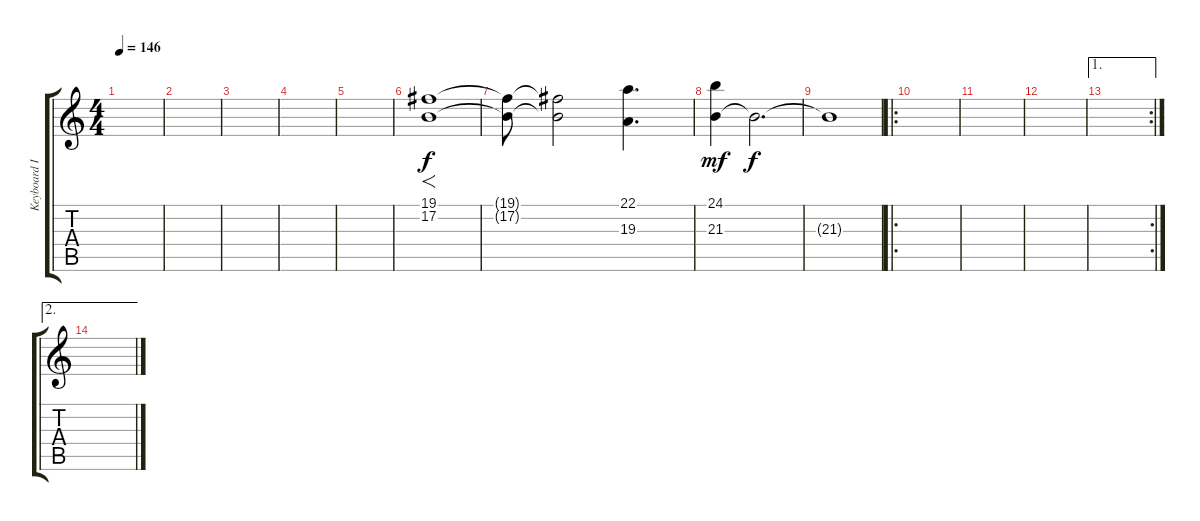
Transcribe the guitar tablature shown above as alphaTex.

\track ("Keyboard I [Maria]" "Keyboard I") {instrument pad4choir}
\staff {score tabs}
\tuning (B3 Gb3 D3 A2 E2 B1) {hide}
\ts (4 4)
\tempo 146
\clef g2
\ks c
|
|
|
|
|
(19.1 17.2).1{f instrument stringensemble1} |
(19.1{t} 17.2{t}).8 (19.1{t} 17.2{t}).2 (22.1 19.3).4{d} |
(24.1 21.3).4{dy mf} 21.3{t}.2{d dy f} |
21.3{t}.1 |
\ro
|
|
|
\ae 1
\rc 2
|
\ae 2
